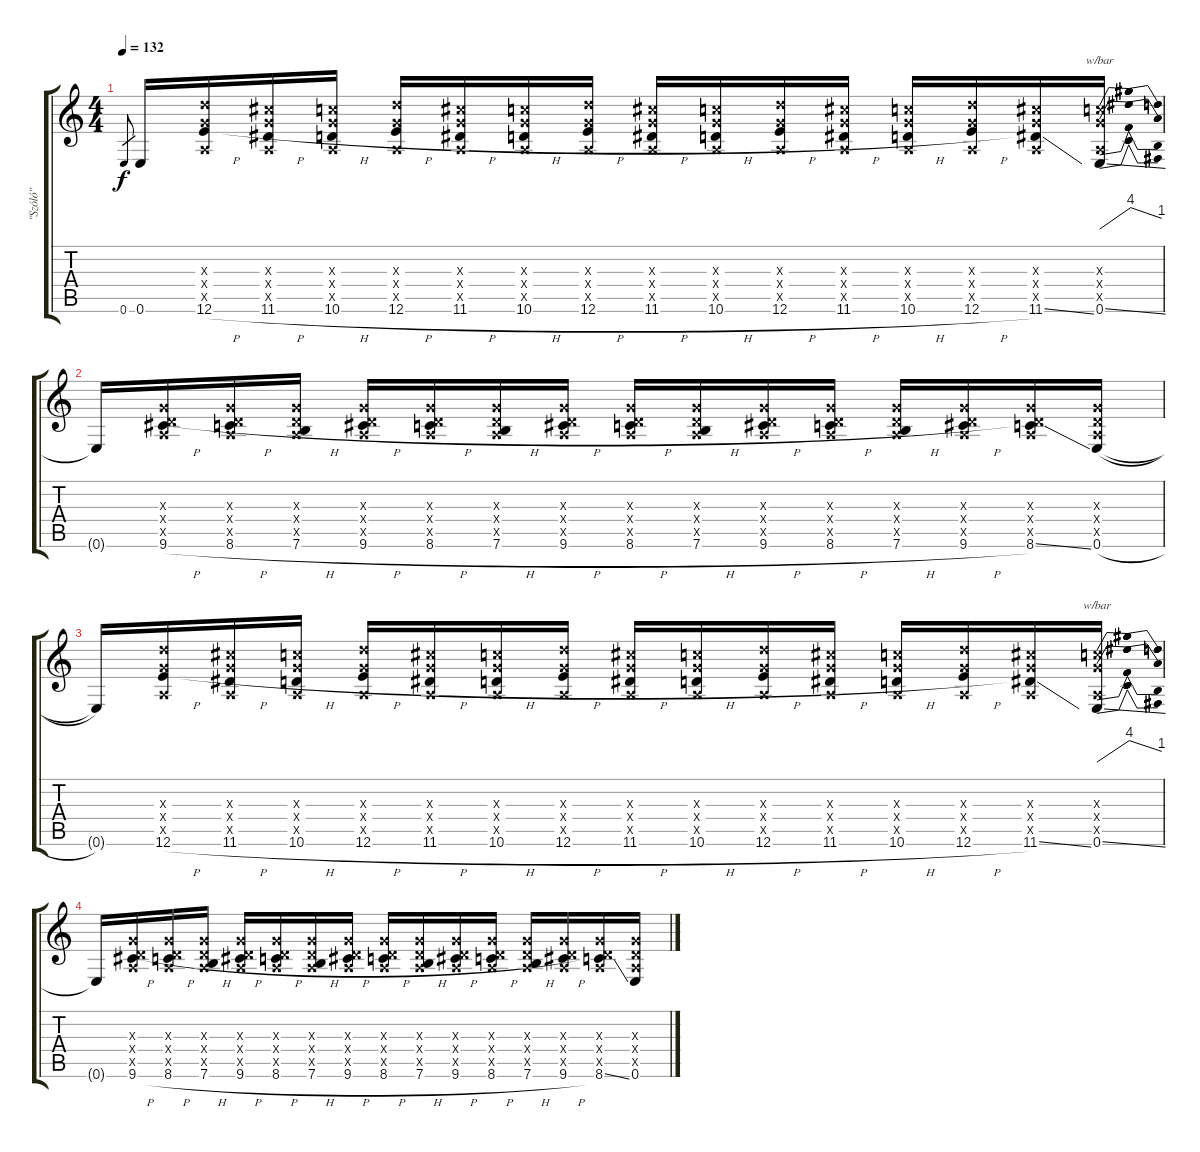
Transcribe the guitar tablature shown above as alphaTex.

\track ("\"Szóló\"" "\"Szóló\"") {instrument distortionguitar}
\staff {score tabs}
\tuning (E4 B3 G3 D3 A2 E2) {hide}
\ts (4 4)
\tempo 132
\clef g2
\ks c
0.6.8{gr dy f} 0.6.16 (0.3{x} 12.4{x} 0.5{x} 12.6{h}).16 (0.3{x} 11.4{x} 0.5{x} 11.6{h}).16 (0.3{x} 10.4{x} 0.5{x} 10.6{h}).16 (0.3{x} 12.4{x} 0.5{x} 12.6{h}).16 (0.3{x} 11.4{x} 0.5{x} 11.6{h}).16 (0.3{x} 10.4{x} 0.5{x} 10.6{h}).16 (0.3{x} 12.4{x} 0.5{x} 12.6{h}).16 (0.3{x} 11.4{x} 0.5{x} 11.6{h}).16 (0.3{x} 10.4{x} 0.5{x} 10.6{h}).16 (0.3{x} 12.4{x} 0.5{x} 12.6{h}).16 (0.3{x} 11.4{x} 0.5{x} 11.6{h}).16 (0.3{x} 10.4{x} 0.5{x} 10.6{h}).16 (0.3{x} 12.4{x} 0.5{x} 12.6{h}).16 (0.3{x} 11.4{x} 0.5{x} 11.6{ss}).16 (0.3{x} 10.4{x} 0.5{x} 0.6{ss}).16{tbe (dip default 0 0 45 16 60 4)} |
0.6{t}.16 (0.3{x} 0.4{x} 0.5{x} 9.6{h}).16 (0.3{x} 0.4{x} 0.5{x} 8.6{h}).16 (0.3{x} 0.4{x} 0.5{x} 7.6{h}).16 (0.3{x} 0.4{x} 0.5{x} 9.6{h}).16 (0.3{x} 0.4{x} 0.5{x} 8.6{h}).16 (0.3{x} 0.4{x} 0.5{x} 7.6{h}).16 (0.3{x} 0.4{x} 0.5{x} 9.6{h}).16 (0.3{x} 0.4{x} 0.5{x} 8.6{h}).16 (0.3{x} 0.4{x} 0.5{x} 7.6{h}).16 (0.3{x} 0.4{x} 0.5{x} 9.6{h}).16 (0.3{x} 0.4{x} 0.5{x} 8.6{h}).16 (0.3{x} 0.4{x} 0.5{x} 7.6{h}).16 (0.3{x} 0.4{x} 0.5{x} 9.6{h}).16 (0.3{x} 0.4{x} 0.5{x} 8.6{ss}).16 (0.3{x} 0.4{x} 0.5{x} 0.6{h}).16 |
0.6{t}.16 (0.3{x} 12.4{x} 0.5{x} 12.6{h}).16 (0.3{x} 11.4{x} 0.5{x} 11.6{h}).16 (0.3{x} 10.4{x} 0.5{x} 10.6{h}).16 (0.3{x} 12.4{x} 0.5{x} 12.6{h}).16 (0.3{x} 11.4{x} 0.5{x} 11.6{h}).16 (0.3{x} 10.4{x} 0.5{x} 10.6{h}).16 (0.3{x} 12.4{x} 0.5{x} 12.6{h}).16 (0.3{x} 11.4{x} 0.5{x} 11.6{h}).16 (0.3{x} 10.4{x} 0.5{x} 10.6{h}).16 (0.3{x} 12.4{x} 0.5{x} 12.6{h}).16 (0.3{x} 11.4{x} 0.5{x} 11.6{h}).16 (0.3{x} 10.4{x} 0.5{x} 10.6{h}).16 (0.3{x} 12.4{x} 0.5{x} 12.6{h}).16 (0.3{x} 11.4{x} 0.5{x} 11.6{ss}).16 (0.3{x} 10.4{x} 0.5{x} 0.6{ss}).16{tbe (dip default 0 0 45 16 60 4)} |
0.6{t}.16 (0.3{x} 0.4{x} 0.5{x} 9.6{h}).16 (0.3{x} 0.4{x} 0.5{x} 8.6{h}).16 (0.3{x} 0.4{x} 0.5{x} 7.6{h}).16 (0.3{x} 0.4{x} 0.5{x} 9.6{h}).16 (0.3{x} 0.4{x} 0.5{x} 8.6{h}).16 (0.3{x} 0.4{x} 0.5{x} 7.6{h}).16 (0.3{x} 0.4{x} 0.5{x} 9.6{h}).16 (0.3{x} 0.4{x} 0.5{x} 8.6{h}).16 (0.3{x} 0.4{x} 0.5{x} 7.6{h}).16 (0.3{x} 0.4{x} 0.5{x} 9.6{h}).16 (0.3{x} 0.4{x} 0.5{x} 8.6{h}).16 (0.3{x} 0.4{x} 0.5{x} 7.6{h}).16 (0.3{x} 0.4{x} 0.5{x} 9.6{h}).16 (0.3{x} 0.4{x} 0.5{x} 8.6{ss}).16 (0.3{x} 0.4{x} 0.5{x} 0.6{h}).16
